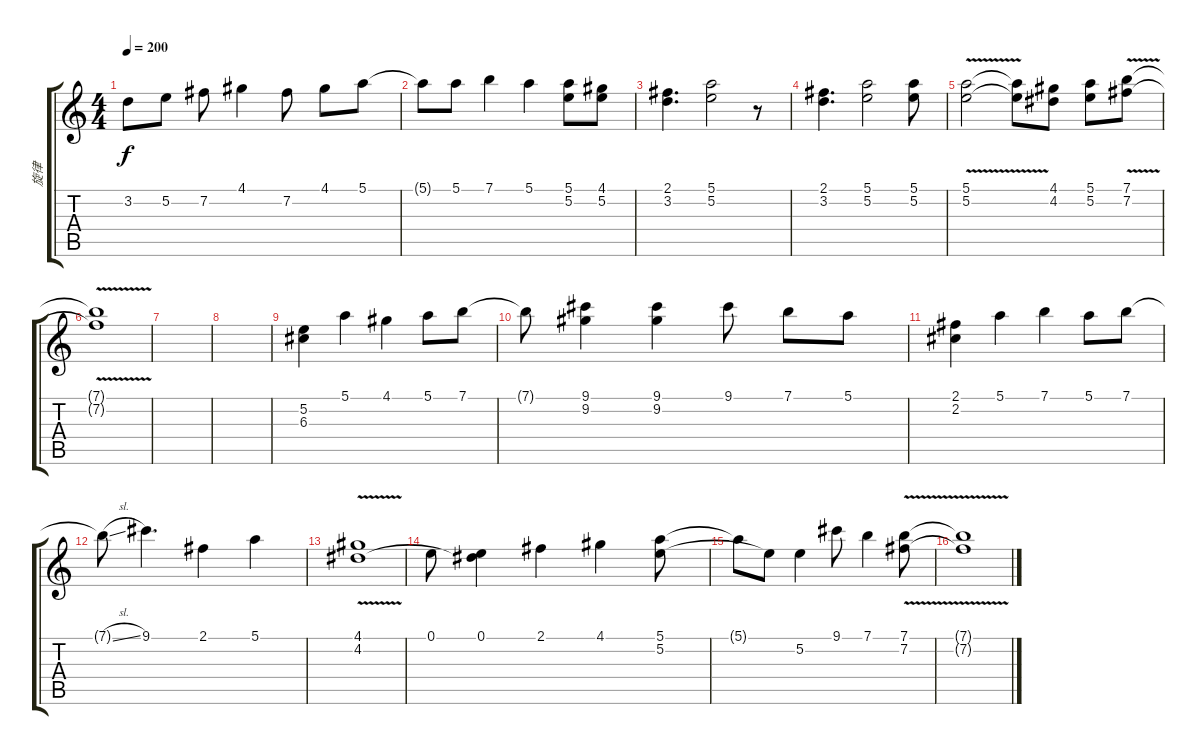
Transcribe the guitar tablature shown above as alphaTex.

\track ("旋律" "旋律") {instrument overdrivenguitar}
\staff {score tabs}
\tuning (E4 B3 G3 D3 A2 E2) {hide}
\ts (4 4)
\tempo 200
\clef g2
\ks c
3.2.8{dy f} 5.2.8 7.2.8 4.1.4 7.2.8 4.1.8 5.1.8 |
5.1{t}.8 5.1.8 7.1.4 5.1.4 (5.1 5.2).8 (4.1 5.2).8 |
(2.1 3.2).4{d} (5.1 5.2).2 r.8 |
(2.1 3.2).4{d} (5.1 5.2).2 (5.1 5.2).8 |
(5.1{v} 5.2).2 (5.1{t} 5.2{t}).8 (4.1 4.2).8 (5.1 5.2).8 (7.1{v} 7.2).8 |
(7.1{t} 7.2{t}).1 |
|
|
(5.2 6.3).4 5.1.4 4.1.4 5.1.8 7.1.8 |
7.1{t}.8 (9.1 9.2).4 (9.1 9.2).4 9.1.8 7.1.8 5.1.8 |
(2.1 2.2).4 5.1.4 7.1.4 5.1.8 7.1.8 |
7.1{sl t}.8 9.1.4{d} 2.1.4 5.1.4 |
(4.1{v} 4.2).1 |
0.1.8 (0.1 4.2{t}).4 2.1.4 4.1.4 (5.1 5.2).8 |
5.1{t}.8 5.2{t}.8 5.2.4 9.1.8 7.1.4 (7.1{v} 7.2).8 |
(7.1{t} 7.2{t}).1
